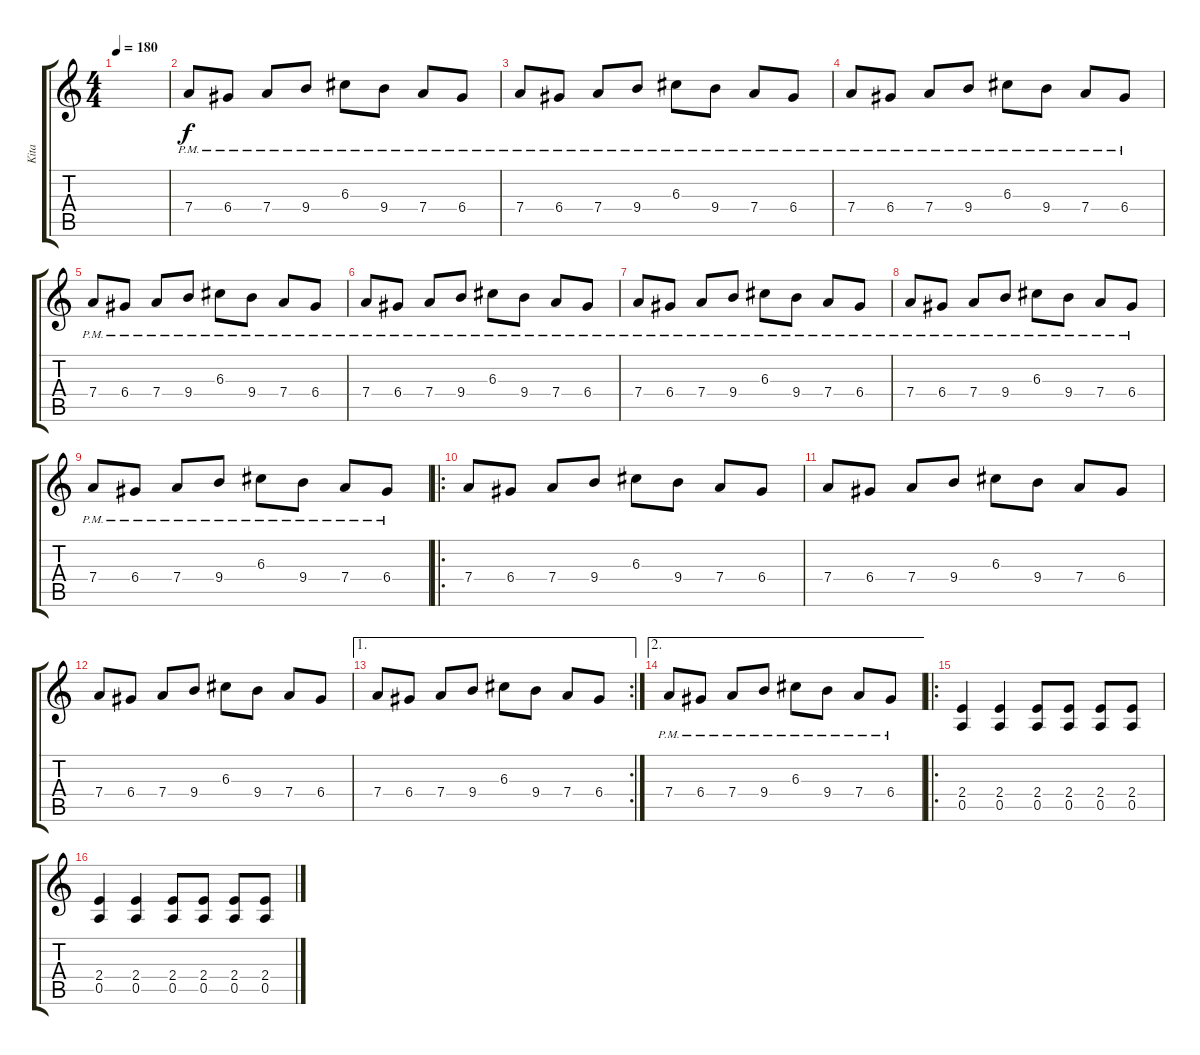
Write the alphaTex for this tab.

\track ("Kita" "Kita") {instrument overdrivenguitar}
\staff {score tabs}
\tuning (E4 B3 G3 D3 A2 E2) {hide}
\ts (4 4)
\tempo 180
\clef g2
\ks c
|
7.4{pm}.8 6.4{pm}.8 7.4{pm}.8 9.4{pm}.8 6.3{pm}.8 9.4{pm}.8 7.4{pm}.8 6.4{pm}.8 |
7.4{pm}.8 6.4{pm}.8 7.4{pm}.8 9.4{pm}.8 6.3{pm}.8 9.4{pm}.8 7.4{pm}.8 6.4{pm}.8 |
7.4{pm}.8 6.4{pm}.8 7.4{pm}.8 9.4{pm}.8 6.3{pm}.8 9.4{pm}.8 7.4{pm}.8 6.4{pm}.8 |
7.4{pm}.8 6.4{pm}.8 7.4{pm}.8 9.4{pm}.8 6.3{pm}.8 9.4{pm}.8 7.4{pm}.8 6.4{pm}.8 |
7.4{pm}.8 6.4{pm}.8 7.4{pm}.8 9.4{pm}.8 6.3{pm}.8 9.4{pm}.8 7.4{pm}.8 6.4{pm}.8 |
7.4{pm}.8 6.4{pm}.8 7.4{pm}.8 9.4{pm}.8 6.3{pm}.8 9.4{pm}.8 7.4{pm}.8 6.4{pm}.8 |
7.4{pm}.8 6.4{pm}.8 7.4{pm}.8 9.4{pm}.8 6.3{pm}.8 9.4{pm}.8 7.4{pm}.8 6.4{pm}.8 |
7.4{pm}.8 6.4{pm}.8 7.4{pm}.8 9.4{pm}.8 6.3{pm}.8 9.4{pm}.8 7.4{pm}.8 6.4{pm}.8 |
\ro
7.4.8 6.4.8 7.4.8 9.4.8 6.3.8 9.4.8 7.4.8 6.4.8 |
7.4.8 6.4.8 7.4.8 9.4.8 6.3.8 9.4.8 7.4.8 6.4.8 |
7.4.8 6.4.8 7.4.8 9.4.8 6.3.8 9.4.8 7.4.8 6.4.8 |
\ae 1
\rc 2
7.4.8 6.4.8 7.4.8 9.4.8 6.3.8 9.4.8 7.4.8 6.4.8 |
\ae 2
7.4{pm}.8 6.4{pm}.8 7.4{pm}.8 9.4{pm}.8 6.3{pm}.8 9.4{pm}.8 7.4{pm}.8 6.4{pm}.8 |
\ro
(2.4 0.5).4 (2.4 0.5).4 (2.4 0.5).8 (2.4 0.5).8 (2.4 0.5).8 (2.4 0.5).8 |
(2.4 0.5).4 (2.4 0.5).4 (2.4 0.5).8 (2.4 0.5).8 (2.4 0.5).8 (2.4 0.5).8
